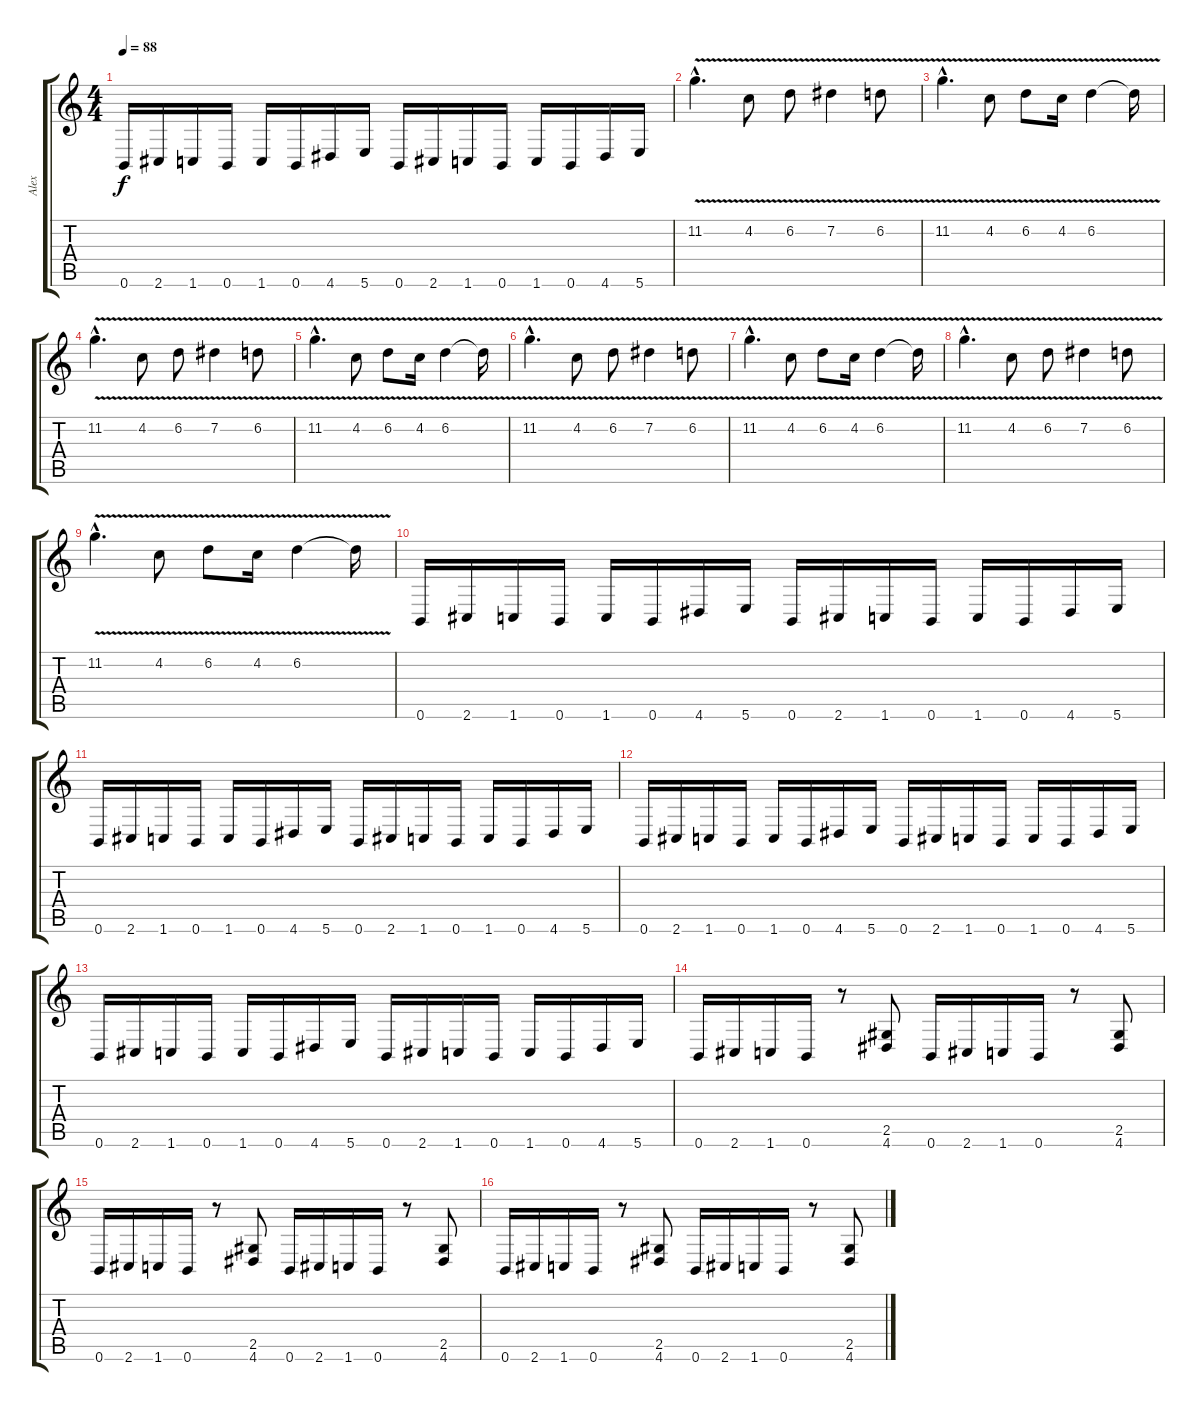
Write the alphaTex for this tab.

\track ("Alex" "Alex") {instrument distortionguitar}
\staff {score tabs}
\tuning (Db4 Ab3 E3 B2 Gb2 B1) {hide}
\ts (4 4)
\tempo 88
\clef g2
\ks c
0.6.16{dy f} 2.6.16 1.6.16 0.6.16 1.6.16 0.6.16 4.6.16 5.6.16 0.6.16 2.6.16 1.6.16 0.6.16 1.6.16 0.6.16 4.6.16 5.6.16 |
11.2{v hac}.4{d} 4.2{v}.8 6.2{v}.8 7.2{v}.4 6.2{v}.8 |
11.2{v hac}.4{d} 4.2{v}.8 6.2{v}.8 4.2{v}.16 6.2{v}.4 6.2{t}.16 |
11.2{v hac}.4{d} 4.2{v}.8 6.2{v}.8 7.2{v}.4 6.2{v}.8 |
11.2{v hac}.4{d} 4.2{v}.8 6.2{v}.8 4.2{v}.16 6.2{v}.4 6.2{t}.16 |
11.2{v hac}.4{d} 4.2{v}.8 6.2{v}.8 7.2{v}.4 6.2{v}.8 |
11.2{v hac}.4{d} 4.2{v}.8 6.2{v}.8 4.2{v}.16 6.2{v}.4 6.2{t}.16 |
11.2{v hac}.4{d} 4.2{v}.8 6.2{v}.8 7.2{v}.4 6.2{v}.8 |
11.2{v hac}.4{d} 4.2{v}.8 6.2{v}.8 4.2{v}.16 6.2{v}.4 6.2{t}.16 |
0.6.16 2.6.16 1.6.16 0.6.16 1.6.16 0.6.16 4.6.16 5.6.16 0.6.16 2.6.16 1.6.16 0.6.16 1.6.16 0.6.16 4.6.16 5.6.16 |
0.6.16 2.6.16 1.6.16 0.6.16 1.6.16 0.6.16 4.6.16 5.6.16 0.6.16 2.6.16 1.6.16 0.6.16 1.6.16 0.6.16 4.6.16 5.6.16 |
0.6.16 2.6.16 1.6.16 0.6.16 1.6.16 0.6.16 4.6.16 5.6.16 0.6.16 2.6.16 1.6.16 0.6.16 1.6.16 0.6.16 4.6.16 5.6.16 |
0.6.16 2.6.16 1.6.16 0.6.16 1.6.16 0.6.16 4.6.16 5.6.16 0.6.16 2.6.16 1.6.16 0.6.16 1.6.16 0.6.16 4.6.16 5.6.16 |
0.6.16 2.6.16 1.6.16 0.6.16 r.8 (2.5 4.6).8 0.6.16 2.6.16 1.6.16 0.6.16 r.8 (2.5 4.6).8 |
0.6.16 2.6.16 1.6.16 0.6.16 r.8 (2.5 4.6).8 0.6.16 2.6.16 1.6.16 0.6.16 r.8 (2.5 4.6).8 |
0.6.16 2.6.16 1.6.16 0.6.16 r.8 (2.5 4.6).8 0.6.16 2.6.16 1.6.16 0.6.16 r.8 (2.5 4.6).8
